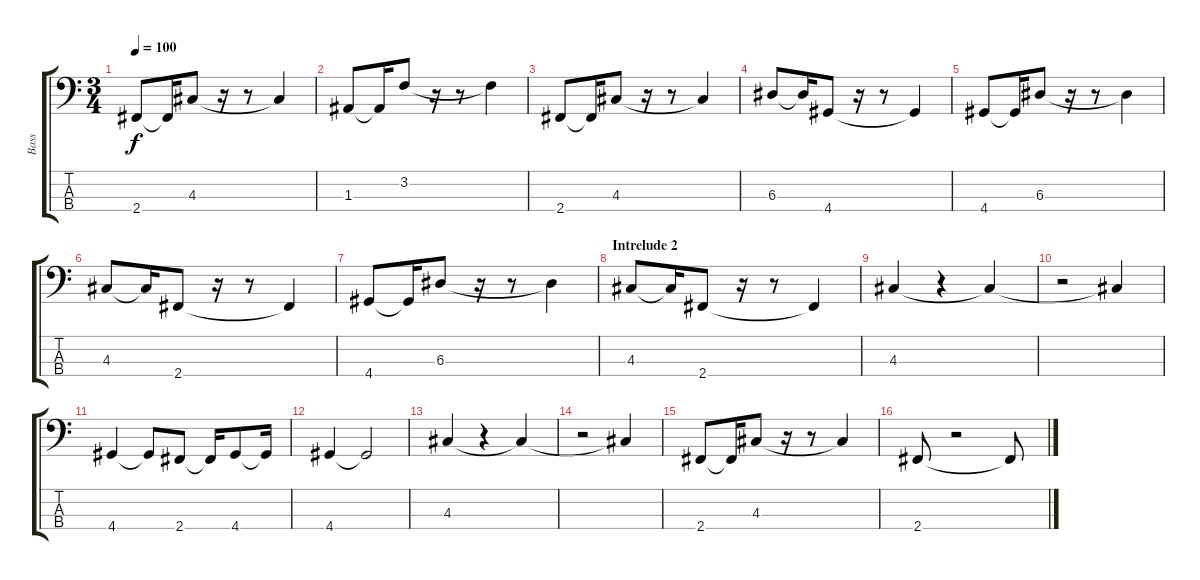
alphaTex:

\track ("Bass" "Bass") {instrument electricbassfinger}
\staff {score tabs}
\tuning (G2 D2 A1 E1) {hide}
\ts (3 4)
\tempo 100
\clef f4
\ks c
2.4.8{dy f} 2.4{t}.16 4.3.8 r.16 r.8 4.3{t}.4 |
1.3.8 1.3{t}.16 3.2.8 r.16 r.8 3.2{t}.4 |
2.4.8 2.4{t}.16 4.3.8 r.16 r.8 4.3{t}.4 |
6.3.8 6.3{t}.16 4.4.8 r.16 r.8 4.4{t}.4 |
4.4.8 4.4{t}.16 6.3.8 r.16 r.8 6.3{t}.4 |
4.3.8 4.3{t}.16 2.4.8 r.16 r.8 2.4{t}.4 |
4.4.8 4.4{t}.16 6.3.8 r.16 r.8 6.3{t}.4 |
\section ("" "Intrelude 2")
4.3.8 4.3{t}.16 2.4.8 r.16 r.8 2.4{t}.4 |
4.3.4 r.4 4.3{t}.4 |
r.2 4.3{t}.4 |
4.4.4 4.4{t}.8 2.4.8 2.4{t}.16 4.4.8 4.4{t}.16 |
4.4.4 4.4{t}.2 |
4.3.4 r.4 4.3{t}.4 |
r.2 4.3{t}.4 |
2.4.8 2.4{t}.16 4.3.8 r.16 r.8 4.3{t}.4 |
2.4.8 r.2 2.4{t}.8
